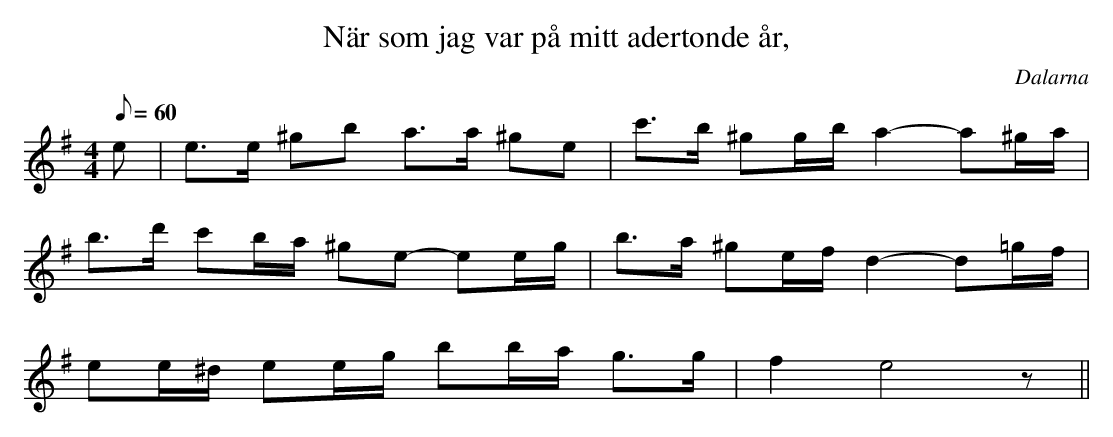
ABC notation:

X:1
T: När som jag var på mitt adertonde år,
O:Dalarna
M: 4/4
L: 1/8
Q:60
K:Em
e | e>e ^gb a>a ^ge | c'>b ^gg/b/ a2-a^g/a/ |
b>d' c'b/a/ ^ge- ee/g/ | b>a ^ge/f/ d2-d=g/f/ |
ee/^d/ ee/g/ bb/a/ g>g | f2e4z ||
